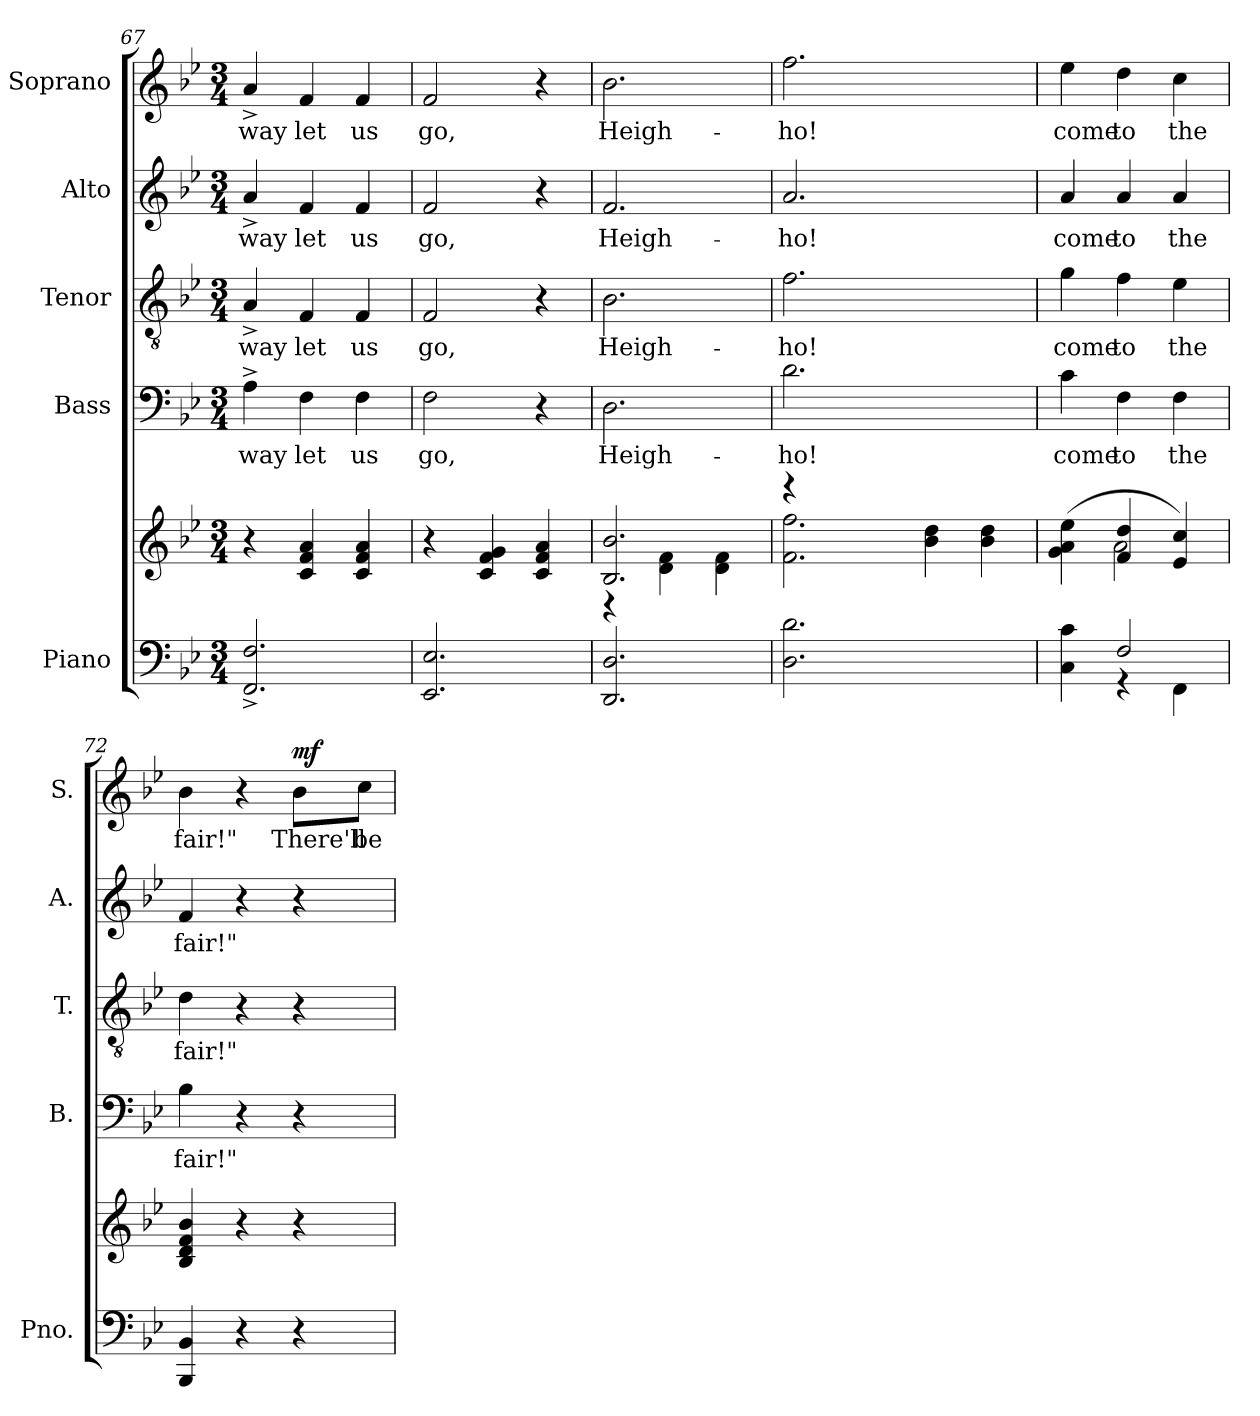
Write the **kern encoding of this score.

**kern	**kern	**kern	**text	**kern	**text	**kern	**text	**kern	**text	**dynam
*part5	*part5	*part4	*part4	*part3	*part3	*part2	*part2	*part1	*part1	*part1
*staff6	*staff5	*staff4	*staff4	*staff3	*staff3	*staff2	*staff2	*staff1	*staff1	*staff1
*I"Piano	*	*I"Bass	*	*I"Tenor	*	*I"Alto	*	*I"Soprano	*	*
*I'Pno.	*	*I'B.	*	*I'T.	*	*I'A.	*	*I'S.	*	*
*clefF4	*clefG2	*clefF4	*	*clefGv2	*	*clefG2	*	*clefG2	*	*
*	*	*	*	*ITrd7c12	*	*	*	*	*	*
*k[b-e-]	*k[b-e-]	*k[b-e-]	*	*k[b-e-]	*	*k[b-e-]	*	*k[b-e-]	*	*
*B-:	*B-:	*B-:	*	*B-:	*	*B-:	*	*B-:	*	*
*M3/4	*M3/4	*M3/4	*	*M3/4	*	*M3/4	*	*M3/4	*	*
=67	=67	=67	=67	=67	=67	=67	=67	=67	=67	=67
!	!	!	!LO:LY:b:color=#000000	!	!	!	!	!	!	!
!	!	!	!	!	!LO:LY:b:color=#000000	!	!	!	!	!
!	!	!	!	!	!	!	!LO:LY:b:color=#000000	!	!	!
!	!	!	!	!	!	!	!	!	!LO:LY:b:color=#000000	!
2.FFi/^ 2.Fi^	4r	4A^i\	-way	4AA^i/	-way	4a^i/	-way	4a^i/	-way	.
!	!	!	!LO:LY:b:color=#000000	!	!	!	!	!	!	!
!	!	!	!	!	!LO:LY:b:color=#000000	!	!	!	!	!
!	!	!	!	!	!	!	!LO:LY:b:color=#000000	!	!	!
!	!	!	!	!	!	!	!	!	!LO:LY:b:color=#000000	!
.	4ci/ 4fi 4ai	4Fi\	let	4FFi/	let	4fi/	let	4fi/	let	.
!	!	!	!LO:LY:b:color=#000000	!	!	!	!	!	!	!
!	!	!	!	!	!LO:LY:b:color=#000000	!	!	!	!	!
!	!	!	!	!	!	!	!LO:LY:b:color=#000000	!	!	!
!	!	!	!	!	!	!	!	!	!LO:LY:b:color=#000000	!
.	4ci/ 4fi 4ai	4Fi\	us	4FFi/	us	4fi/	us	4fi/	us	.
=68	=68	=68	=68	=68	=68	=68	=68	=68	=68	=68
!	!	!	!LO:LY:b:color=#000000	!	!	!	!	!	!	!
!	!	!	!	!	!LO:LY:b:color=#000000	!	!	!	!	!
!	!	!	!	!	!	!	!LO:LY:b:color=#000000	!	!	!
!	!	!	!	!	!	!	!	!	!LO:LY:b:color=#000000	!
2.EE-i/ 2.E-i	4r	2Fi\	go,	2FFi/	go,	2fi/	go,	2fi/	go,	.
.	4ci/ 4fi 4gi	.	.	.	.	.	.	.	.	.
.	4ci/ 4fi 4ai	4r	.	4r	.	4r	.	4r	.	.
=69	=69	=69	=69	=69	=69	=69	=69	=69	=69	=69
*	*^	*	*	*	*	*	*	*	*	*
!	!	!	!	!LO:LY:b:color=#000000	!	!	!	!	!	!	!
!	!	!	!	!	!	!LO:LY:b:color=#000000	!	!	!	!	!
!	!	!	!	!	!	!	!	!LO:LY:b:color=#000000	!	!	!
!	!	!	!	!	!	!	!	!	!	!LO:LY:b:color=#000000	!
2.DDi/ 2.Di	2.B-i/ 2.b-i	4r	2.Di\	Heigh-	2.BB-i\	Heigh-	2.fi/	Heigh-	2.b-i\	Heigh-	.
.	.	4di\ 4fi	.	.	.	.	.	.	.	.	.
.	.	4di\ 4fi	.	.	.	.	.	.	.	.	.
=70	=70	=70	=70	=70	=70	=70	=70	=70	=70	=70	=70
!	!	!	!	!LO:LY:b:color=#000000	!	!	!	!	!	!	!
!	!	!	!	!	!	!LO:LY:b:color=#000000	!	!	!	!	!
!	!	!	!	!	!	!	!	!LO:LY:b:color=#000000	!	!	!
!	!	!	!	!	!	!	!	!	!	!LO:LY:b:color=#000000	!
2.Di\ 2.di	4r	2.fi\ 2.ffi	2.di\	-ho!	2.Fi\	-ho!	2.ai/	-ho!	2.ffi\	-ho!	.
.	1ryy	.	.	.	.	.	.	.	.	.	.
2ryy	.	4b-i\ 4ddi	2ryy	.	2ryy	.	2ryy	.	2ryy	.	.
.	.	4b-i\ 4ddi	.	.	.	.	.	.	.	.	.
=71	=71	=71	=71	=71	=71	=71	=71	=71	=71	=71	=71
*^	*	*	*	*	*	*	*	*	*	*	*
!	!	!	!	!	!LO:LY:b:color=#000000	!	!	!	!	!	!	!
!	!	!	!	!	!	!	!LO:LY:b:color=#000000	!	!	!	!	!
!	!	!	!	!	!	!	!	!	!LO:LY:b:color=#000000	!	!	!
!	!	!	!	!	!	!	!	!	!	!	!LO:LY:b:color=#000000	!
4ryy	4Ci\ 4ci	(4gi\ 4ai 4ee-i	4ryy	4ci\	come	4Gi\	come	4ai/	come	4ee-i\	come	.
!	!	!	!	!	!LO:LY:b:color=#000000	!	!	!	!	!	!	!
!	!	!	!	!	!	!	!LO:LY:b:color=#000000	!	!	!	!	!
!	!	!	!	!	!	!	!	!	!LO:LY:b:color=#000000	!	!	!
!	!	!	!	!	!	!	!	!	!	!	!LO:LY:b:color=#000000	!
2Fi/	4r	4fi/ 4ddi	2ai\	4Fi\	to	4Fi\	to	4ai/	to	4ddi\	to	.
!	!	!	!	!	!LO:LY:b:color=#000000	!	!	!	!	!	!	!
!	!	!	!	!	!	!	!LO:LY:b:color=#000000	!	!	!	!	!
!	!	!	!	!	!	!	!	!	!LO:LY:b:color=#000000	!	!	!
!	!	!	!	!	!	!	!	!	!	!	!LO:LY:b:color=#000000	!
.	4FFi\	4e-i/ 4cci)	.	4Fi\	the	4E-i\	the	4ai/	the	4cci\	the	.
*v	*v	*	*	*	*	*	*	*	*	*	*	*
*	*v	*v	*	*	*	*	*	*	*	*	*
!!LO:LB:g=z
=72	=72	=72	=72	=72	=72	=72	=72	=72	=72	=72
*^	*	*	*	*	*	*	*	*	*	*
!	!	!	!	!LO:LY:b:color=#000000	!	!	!	!	!	!	!
*v	*v	*	*	*	*	*	*	*	*	*	*
*^	*	*	*	*	*	*	*	*	*	*
!	!	!	!	!	!	!LO:LY:b:color=#000000	!	!	!	!	!
*v	*v	*	*	*	*	*	*	*	*	*	*
*^	*	*	*	*	*	*	*	*	*	*
!	!	!	!	!	!	!	!	!LO:LY:b:color=#000000	!	!	!
*v	*v	*	*	*	*	*	*	*	*	*	*
*^	*	*	*	*	*	*	*	*	*	*
!	!	!	!	!	!	!	!	!	!	!LO:LY:b:color=#000000	!
*v	*v	*	*	*	*	*	*	*	*	*	*
4BBB-i/ 4BB-i	4B-i/ 4di 4fi 4b-i	4B-i\	fair!"	4Di\	fair!"	4fi/	fair!"	4b-i\	fair!"	.
4r	4r	4r	.	4r	.	4r	.	4r	.	.
!	!	!	!	!	!	!	!	!	!LO:LY:b:color=#000000	!
4r	4r	4r	.	4r	.	4r	.	8b-i\L	There'll	mf
!	!	!	!	!	!	!	!	!	!LO:LY:b:color=#000000	!
.	.	.	.	.	.	.	.	8cci\J	be	.
=	=	=	=	=	=	=	=	=	=	=
*-	*-	*-	*-	*-	*-	*-	*-	*-	*-	*-
